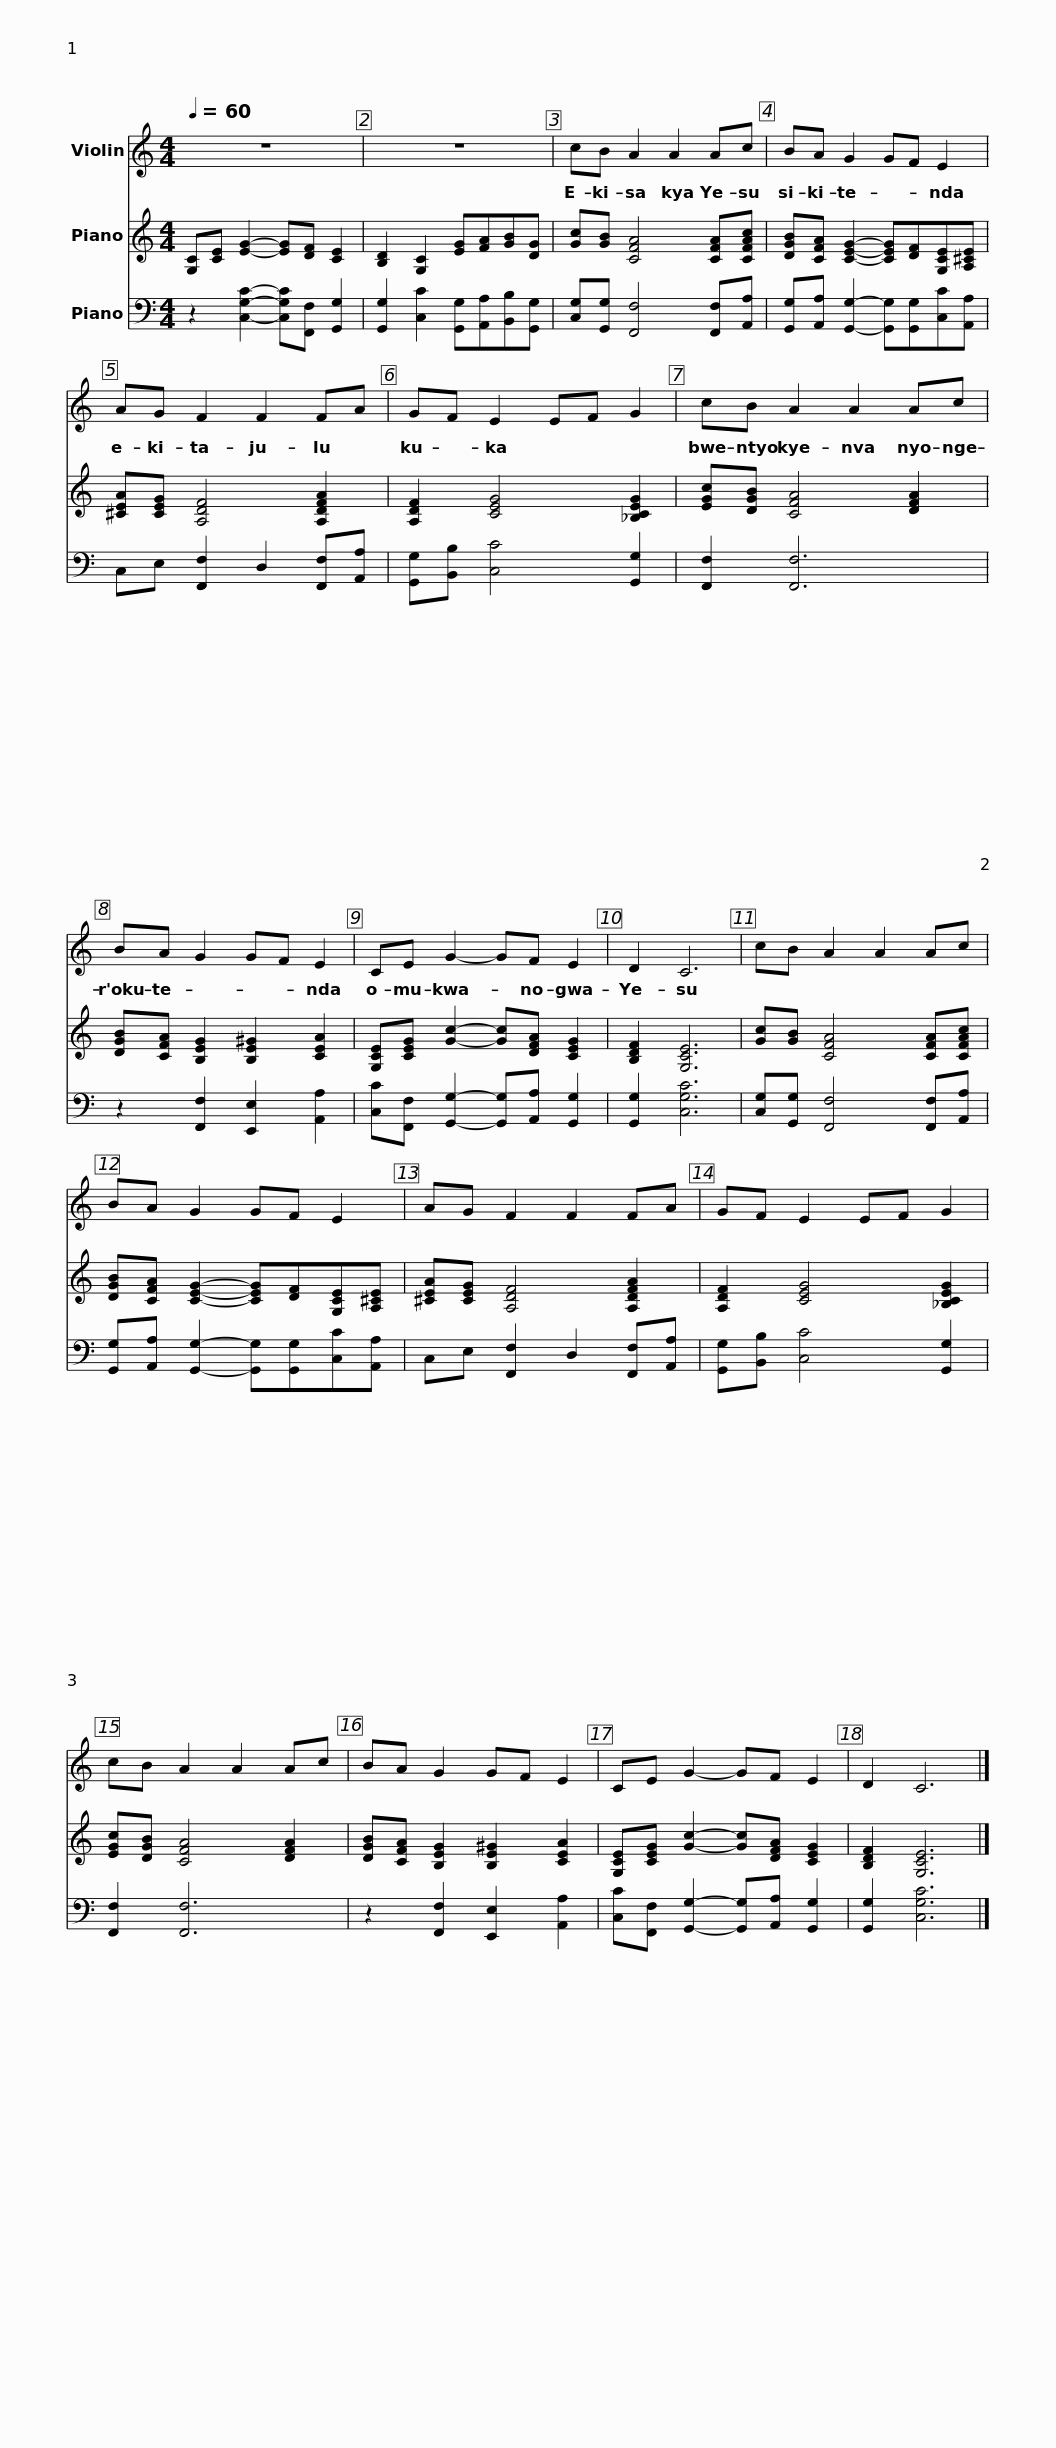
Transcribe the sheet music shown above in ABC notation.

X:1
%%score 1 2 3
L:1/8
Q:1/4=60
M:4/4
I:linebreak $
K:C
V:1 treble
V:2 treble
V:3 bass
V:1
 z8 | z8 | cB A2 A2 Ac | BA G2 GF E2 | AG F2 F2 FA |$ %5
 GF E2 EF G2 | cB A2 A2 Ac | BA G2 GF E2 | CE G2- GF E2 | D2 C6 |$ %10
 cB A2 A2 Ac | BA G2 GF E2 | AG F2 F2 FA | GF E2 EF G2 | cB A2 A2 Ac |$ %15
 BA G2 GF E2 | CE G2- GF E2 | D2 C6 |] %18
V:2
 [G,C][CE] [EG]2- [EG][DF] [CE]2 | [B,D]2 [G,C]2 [EG][FA][GB][DG] | [Gc][GB] [CFA]4 [CFA][CFAc] | [DGB][CFA] [CEG]2- [CEG][DF][G,CE][A,^CE] | [^CEA][CEG] [A,DF]4 [A,DFA]2 |$ %5
 [A,DF]2 [CEG]4 [_B,CEG]2 | [EGc][DGB] [CFA]4 [DFA]2 | [DGB][CFA] [B,EG]2 [B,E^G]2 [CEA]2 | [G,CE][CEG] [Gc]2- [Gc][DFA] [CEG]2 | [B,DF]2 [G,CE]6 |$ %10
 [Gc][GB] [CFA]4 [CFA][CFAc] | [DGB][CFA] [CEG]2- [CEG][DF][G,CE][A,^CE] | [^CEA][CEG] [A,DF]4 [A,DFA]2 | [A,DF]2 [CEG]4 [_B,CEG]2 | [EGc][DGB] [CFA]4 [DFA]2 |$ %15
 [DGB][CFA] [B,EG]2 [B,E^G]2 [CEA]2 | [G,CE][CEG] [Gc]2- [Gc][DFA] [CEG]2 | [B,DF]2 [G,CE]6 |] %18
V:3
 z2 [C,G,C]2- [C,G,C][F,,F,] [G,,G,]2 | [G,,G,]2 [C,C]2 [G,,G,][A,,A,][B,,B,][G,,G,] | [C,G,][G,,G,] [F,,F,]4 [F,,F,][A,,A,] | [G,,G,][A,,A,] [G,,G,]2- [G,,G,][G,,G,][C,C][A,,A,] | C,E, [F,,F,]2 D,2 [F,,F,][A,,A,] |$ %5
 [G,,G,][B,,B,] [C,C]4 [G,,G,]2 | [F,,F,]2 [F,,F,]6 | z2 [F,,F,]2 [E,,E,]2 [A,,A,]2 | [C,C][F,,F,] [G,,G,]2- [G,,G,][A,,A,] [G,,G,]2 | [G,,G,]2 [C,G,C]6 |$ %10
 [C,G,][G,,G,] [F,,F,]4 [F,,F,][A,,A,] | [G,,G,][A,,A,] [G,,G,]2- [G,,G,][G,,G,][C,C][A,,A,] | C,E, [F,,F,]2 D,2 [F,,F,][A,,A,] | [G,,G,][B,,B,] [C,C]4 [G,,G,]2 | [F,,F,]2 [F,,F,]6 |$ %15
 z2 [F,,F,]2 [E,,E,]2 [A,,A,]2 | [C,C][F,,F,] [G,,G,]2- [G,,G,][A,,A,] [G,,G,]2 | [G,,G,]2 [C,G,C]6 |] %18
